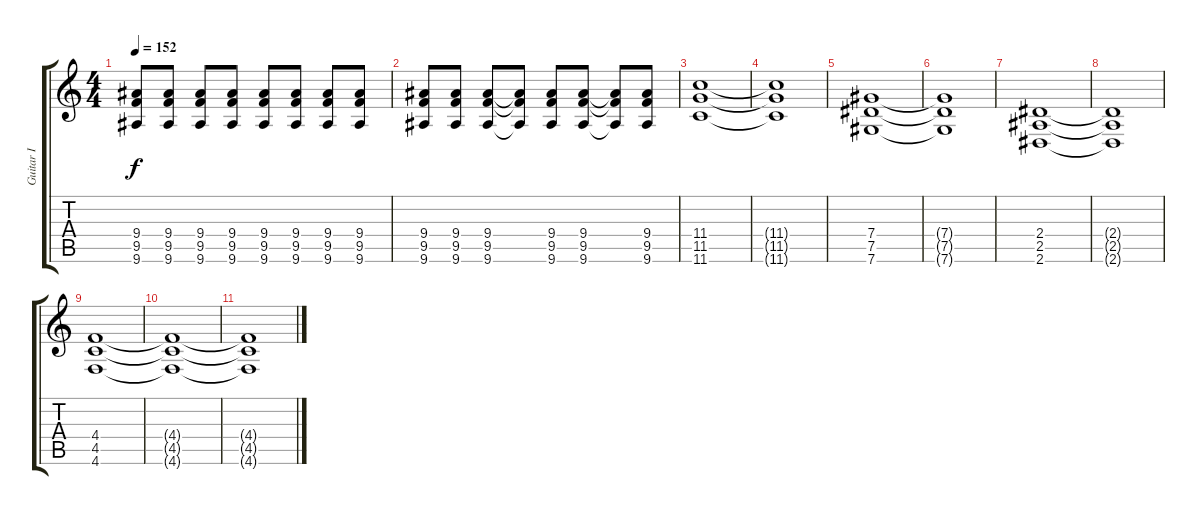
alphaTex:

\track ("Guitar I" "Guitar I") {instrument distortionguitar}
\staff {score tabs}
\tuning (Eb4 Bb3 Gb3 Db3 Ab2 Db2) {hide}
\ts (4 4)
\tempo 152
\clef g2
\ks c
(9.4 9.5 9.6).8{dy f} (9.4 9.5 9.6).8 (9.4 9.5 9.6).8 (9.4 9.5 9.6).8 (9.4 9.5 9.6).8 (9.4 9.5 9.6).8 (9.4 9.5 9.6).8 (9.4 9.5 9.6).8 |
(9.4 9.5 9.6).8 (9.4 9.5 9.6).8 (9.4 9.5 9.6).8 (9.4{t} 9.5{t} 9.6{t}).8 (9.4 9.5 9.6).8 (9.4 9.5 9.6).8 (9.4{t} 9.5{t} 9.6{t}).8 (9.4 9.5 9.6).8 |
(11.4 11.5 11.6).1 |
(11.4{t} 11.5{t} 11.6{t}).1 |
(7.4 7.5 7.6).1 |
(7.4{t} 7.5{t} 7.6{t}).1 |
(2.4 2.5 2.6).1 |
(2.4{t} 2.5{t} 2.6{t}).1 |
(4.4 4.5 4.6).1{volume 0} |
(4.4{t} 4.5{t} 4.6{t}).1 |
(4.4{t} 4.5{t} 4.6{t}).1
